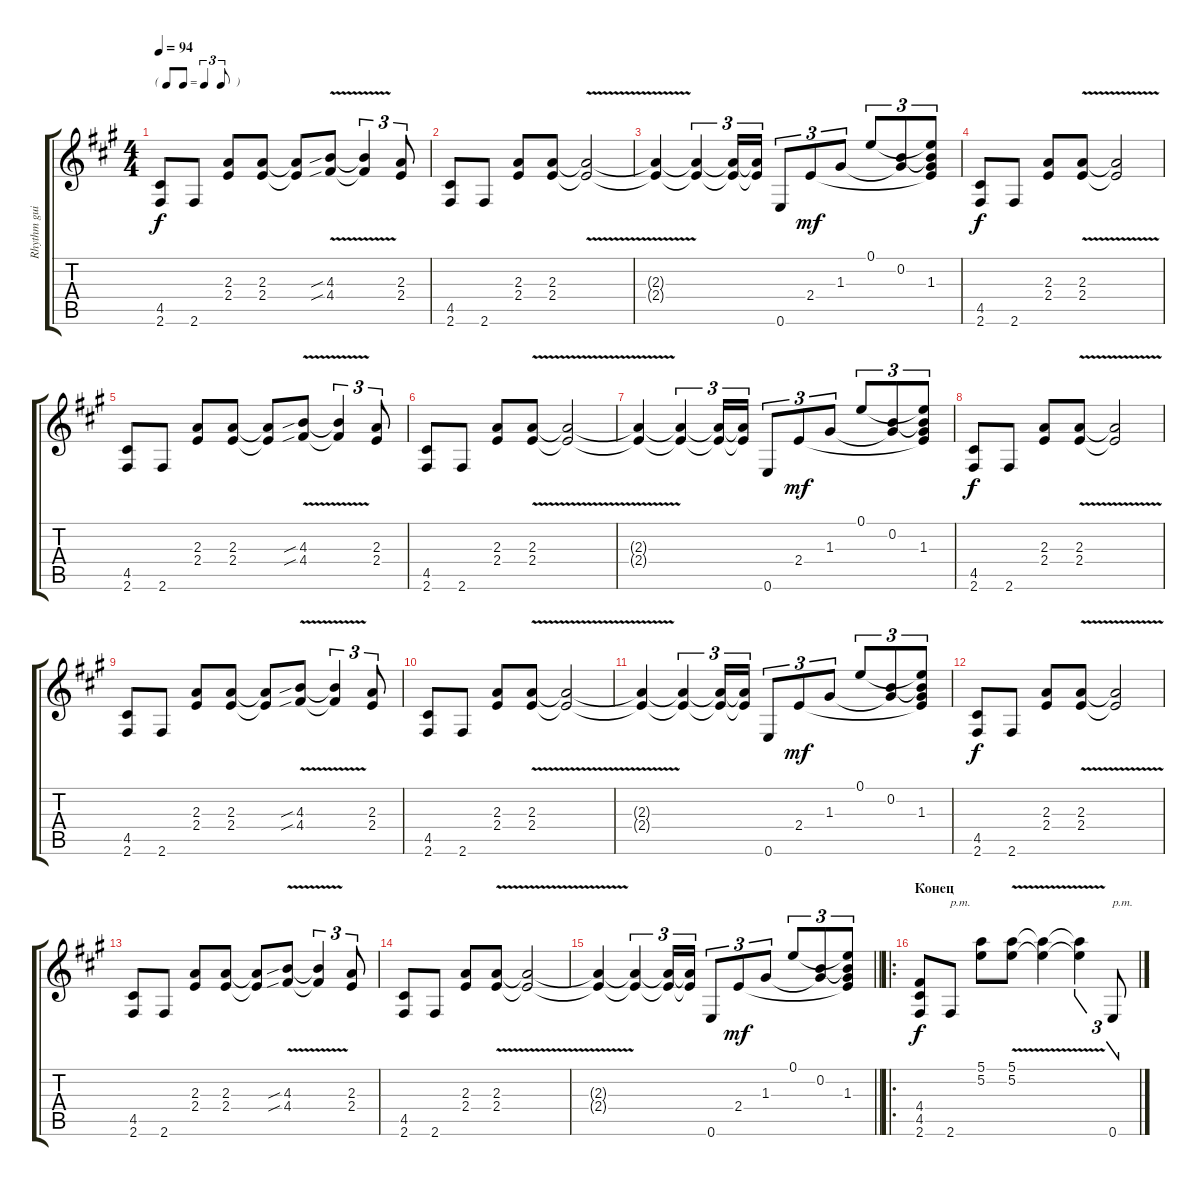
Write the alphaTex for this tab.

\track ("Rhythm guitar" "Rhythm gui") {instrument distortionguitar}
\staff {score tabs}
\tuning (E4 B3 G3 D3 A2 E2) {hide}
\ts (4 4)
\tf triplet8th
\tempo 94
\clef g2
\ks f#minor
(4.5 2.6).8{dy f} 2.6.8 (2.3 2.4).8 (2.3 2.4).8 (2.3{t} 2.4{t}).8 (4.3{v sib} 4.4{sib}).8 (4.3{t} 4.4{t}).4{tu (3 2)} (2.3 2.4).8{tu (3 2)} |
(4.5 2.6).8 2.6.8 (2.3 2.4).8 (2.3 2.4).8 (2.3{v t} 2.4{v t}).2 |
(2.3{t} 2.4{t}).4 (2.3{t} 2.4{t}).4{tu (3 2)} (2.3{t} 2.4{t}).16{tu (3 2)} (2.3{t} 2.4{t}).16{tu (3 2)} 0.6.8{tu (3 2)} 2.4.8{tu (3 2) dy mf} 1.3.8{tu (3 2)} 0.1.8{tu (3 2)} (0.2 1.3{t}).8{tu (3 2)} (0.1{t} 0.2{t} 1.3 2.4{t}).8{tu (3 2)} |
(4.5 2.6).8{dy f} 2.6.8 (2.3 2.4).8 (2.3{v} 2.4).8 (2.3{v t} 2.4{v t}).2 |
(4.5 2.6).8 2.6.8 (2.3 2.4).8 (2.3 2.4).8 (2.3{t} 2.4{t}).8 (4.3{v sib} 4.4{sib}).8 (4.3{v t} 4.4{t}).4{tu (3 2)} (2.3 2.4).8{tu (3 2)} |
(4.5 2.6).8 2.6.8 (2.3 2.4).8 (2.3{v} 2.4).8 (2.3{v t} 2.4{v t}).2 |
(2.3{t} 2.4{t}).4 (2.3{t} 2.4{t}).4{tu (3 2)} (2.3{t} 2.4{t}).16{tu (3 2)} (2.3{t} 2.4{t}).16{tu (3 2)} 0.6.8{tu (3 2)} 2.4.8{tu (3 2) dy mf} 1.3.8{tu (3 2)} 0.1.8{tu (3 2)} (0.2 1.3{t}).8{tu (3 2)} (0.1{t} 0.2{t} 1.3 2.4{t}).8{tu (3 2)} |
(4.5 2.6).8{dy f} 2.6.8 (2.3 2.4).8 (2.3{v} 2.4).8 (2.3{v t} 2.4{v t}).2 |
(4.5 2.6).8 2.6.8 (2.3 2.4).8 (2.3 2.4).8 (2.3{t} 2.4{t}).8 (4.3{v sib} 4.4{sib}).8 (4.3{v t} 4.4{t}).4{tu (3 2)} (2.3 2.4).8{tu (3 2)} |
(4.5 2.6).8 2.6.8 (2.3 2.4).8 (2.3{v} 2.4).8 (2.3{v t} 2.4{v t}).2 |
(2.3{t} 2.4{t}).4 (2.3{t} 2.4{t}).4{tu (3 2)} (2.3{t} 2.4{t}).16{tu (3 2)} (2.3{t} 2.4{t}).16{tu (3 2)} 0.6.8{tu (3 2)} 2.4.8{tu (3 2) dy mf} 1.3.8{tu (3 2)} 0.1.8{tu (3 2)} (0.2 1.3{t}).8{tu (3 2)} (0.1{t} 0.2{t} 1.3 2.4{t}).8{tu (3 2)} |
(4.5 2.6).8{dy f} 2.6.8 (2.3 2.4).8 (2.3{v} 2.4).8 (2.3{v t} 2.4{v t}).2 |
(4.5 2.6).8 2.6.8 (2.3 2.4).8 (2.3 2.4).8 (2.3{t} 2.4{t}).8 (4.3{v sib} 4.4{sib}).8 (4.3{v t} 4.4{t}).4{tu (3 2)} (2.3 2.4).8{tu (3 2)} |
(4.5 2.6).8 2.6.8 (2.3 2.4).8 (2.3{v} 2.4).8 (2.3{v t} 2.4{v t}).2 |
\barLineRight lightlight
(2.3{t} 2.4{t}).4 (2.3{t} 2.4{t}).4{tu (3 2)} (2.3{t} 2.4{t}).16{tu (3 2)} (2.3{t} 2.4{t}).16{tu (3 2)} 0.6.8{tu (3 2)} 2.4.8{tu (3 2) dy mf} 1.3.8{tu (3 2)} 0.1.8{tu (3 2)} (0.2 1.3{t}).8{tu (3 2)} (0.1{t} 0.2{t} 1.3 2.4{t}).8{tu (3 2)} |
\ro
\section ("" "Конец")
(4.4 4.5 2.6).8{dy f} 2.6.8{txt "p.m."} (5.1 5.2).8 (5.1{v} 5.2).8 (5.1{v t} 5.2{v t}).4 (5.1{t} 5.2{t}).4{tu (3 2)} 0.6.8{tu (3 2) txt "p.m."}
